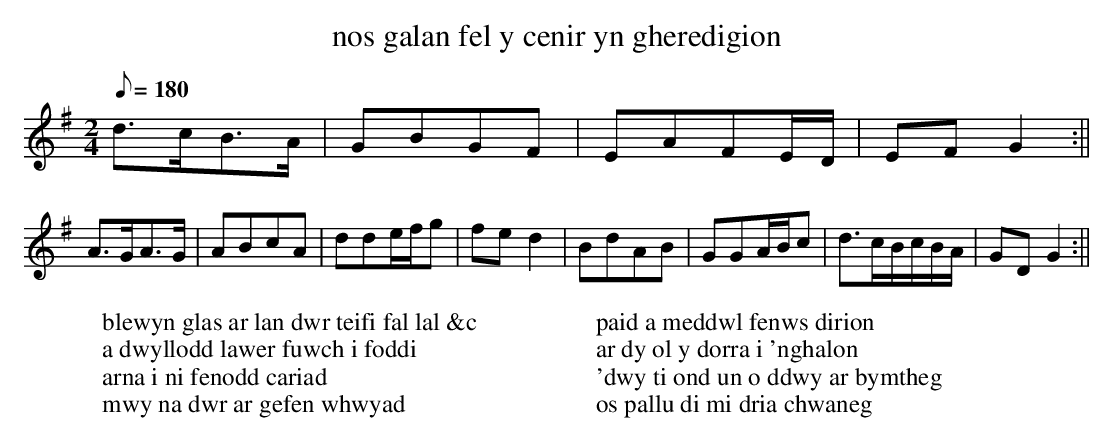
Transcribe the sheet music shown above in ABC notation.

X:1
T:nos galan fel y cenir yn gheredigion
M:2/4
L:1/8
Q:1/8=180
W:blewyn glas ar lan dwr teifi fal lal &c
W:a dwyllodd lawer fuwch i foddi
W:arna i ni fenodd cariad
W:mwy na dwr ar gefen whwyad
W:
W:paid a meddwl fenws dirion
W:ar dy ol y dorra i 'nghalon
W:'dwy ti ond un o ddwy ar bymtheg
W:os pallu di mi dria chwaneg
K:G
d>cB>A|GBGF|EAFE/D/|EFG2:||
A>GA>G|ABcA|dde/f/g|fed2|BdAB|GGA/B/c|d>cB/c/B/A/|GDG2:||
